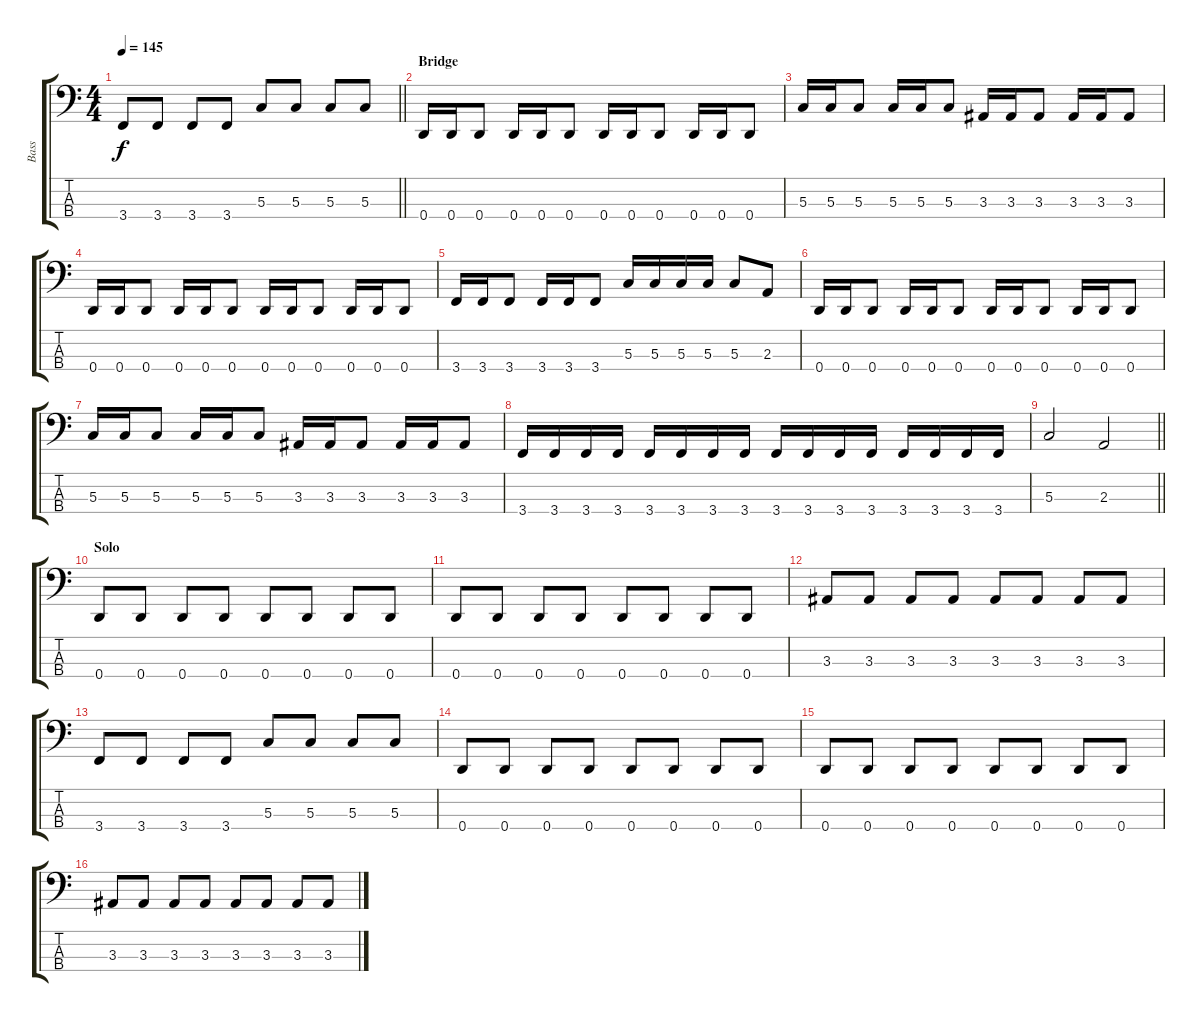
\track ("Bass" "Bass") {instrument electricbasspick}
\staff {score tabs}
\tuning (F2 C2 G1 D1) {hide}
\ts (4 4)
\tempo 145
\clef f4
\barLineRight lightlight
\ks c
3.4.8{dy f} 3.4.8 3.4.8 3.4.8 5.3.8 5.3.8 5.3.8 5.3.8 |
\section ("" "Bridge")
0.4.16 0.4.16 0.4.8 0.4.16 0.4.16 0.4.8 0.4.16 0.4.16 0.4.8 0.4.16 0.4.16 0.4.8 |
5.3.16 5.3.16 5.3.8 5.3.16 5.3.16 5.3.8 3.3.16 3.3.16 3.3.8 3.3.16 3.3.16 3.3.8 |
0.4.16 0.4.16 0.4.8 0.4.16 0.4.16 0.4.8 0.4.16 0.4.16 0.4.8 0.4.16 0.4.16 0.4.8 |
3.4.16 3.4.16 3.4.8 3.4.16 3.4.16 3.4.8 5.3.16 5.3.16 5.3.16 5.3.16 5.3.8 2.3.8 |
0.4.16 0.4.16 0.4.8 0.4.16 0.4.16 0.4.8 0.4.16 0.4.16 0.4.8 0.4.16 0.4.16 0.4.8 |
5.3.16 5.3.16 5.3.8 5.3.16 5.3.16 5.3.8 3.3.16 3.3.16 3.3.8 3.3.16 3.3.16 3.3.8 |
3.4.16 3.4.16 3.4.16 3.4.16 3.4.16 3.4.16 3.4.16 3.4.16 3.4.16 3.4.16 3.4.16 3.4.16 3.4.16 3.4.16 3.4.16 3.4.16 |
\barLineRight lightlight
5.3.2 2.3.2 |
\section ("" "Solo")
0.4.8 0.4.8 0.4.8 0.4.8 0.4.8 0.4.8 0.4.8 0.4.8 |
0.4.8 0.4.8 0.4.8 0.4.8 0.4.8 0.4.8 0.4.8 0.4.8 |
3.3.8 3.3.8 3.3.8 3.3.8 3.3.8 3.3.8 3.3.8 3.3.8 |
3.4.8 3.4.8 3.4.8 3.4.8 5.3.8 5.3.8 5.3.8 5.3.8 |
0.4.8 0.4.8 0.4.8 0.4.8 0.4.8 0.4.8 0.4.8 0.4.8 |
0.4.8 0.4.8 0.4.8 0.4.8 0.4.8 0.4.8 0.4.8 0.4.8 |
3.3.8 3.3.8 3.3.8 3.3.8 3.3.8 3.3.8 3.3.8 3.3.8
